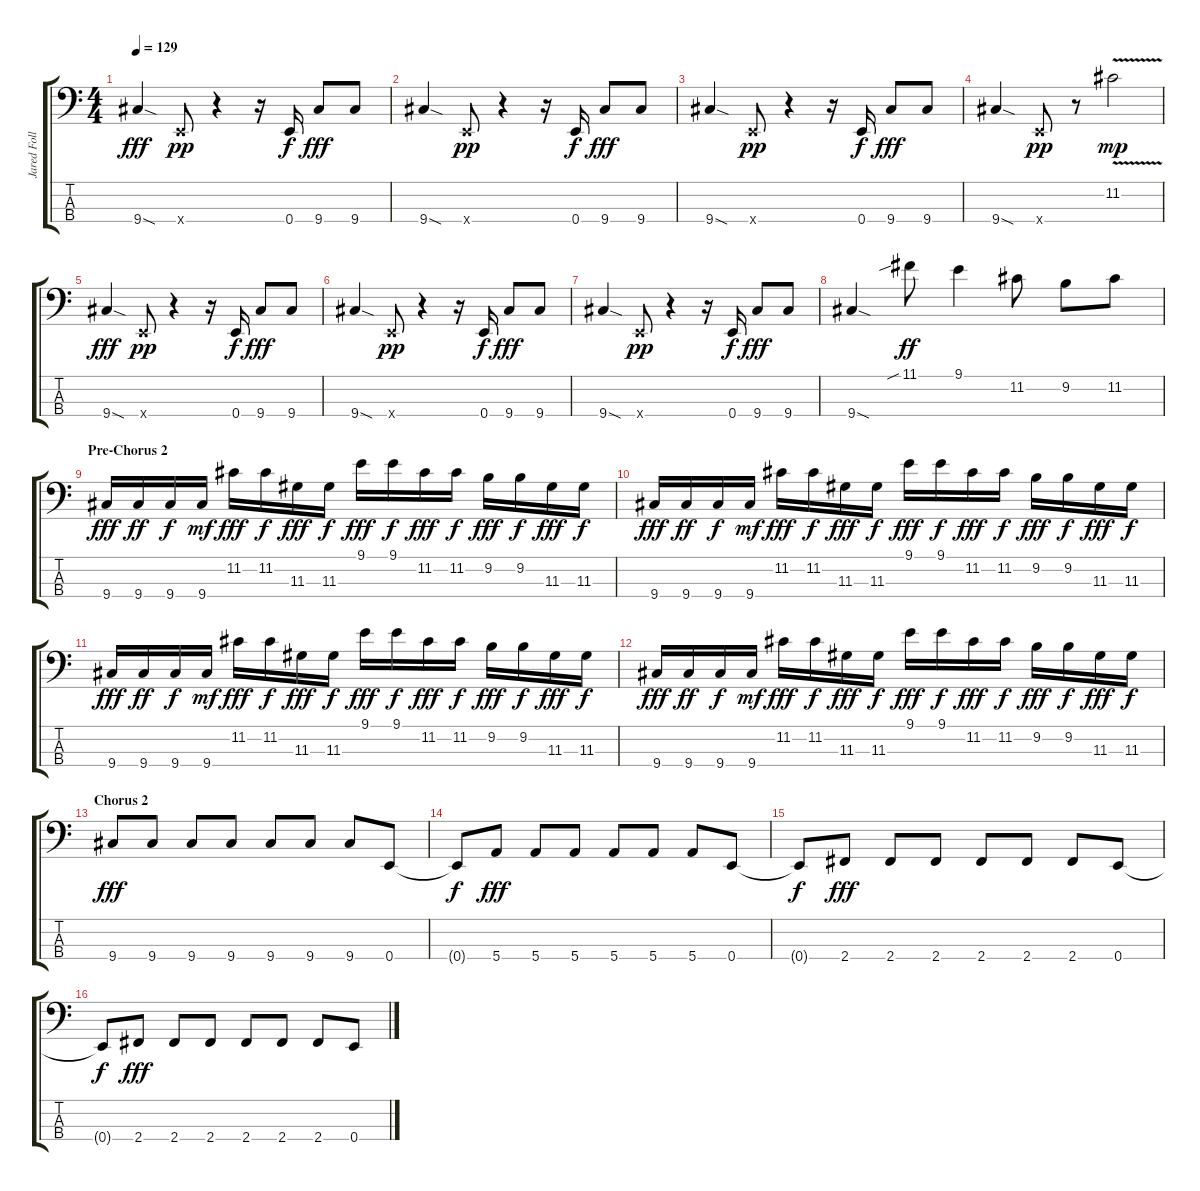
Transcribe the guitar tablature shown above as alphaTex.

\track ("Jared Followill" "Jared Foll") {instrument electricbasspick}
\staff {score tabs}
\tuning (G2 D2 A1 E1) {hide}
\ts (4 4)
\tempo 129
\clef f4
\ks c
9.4{sod}.4{dy fff} 0.4{x}.8{dy pp} r.4 r.16 0.4.16{dy f} 9.4.8{dy fff} 9.4.8 |
9.4{sod}.4 0.4{x}.8{dy pp} r.4 r.16 0.4.16{dy f} 9.4.8{dy fff} 9.4.8 |
9.4{sod}.4 0.4{x}.8{dy pp} r.4 r.16 0.4.16{dy f} 9.4.8{dy fff} 9.4.8 |
9.4{sod}.4 0.4{x}.8{dy pp} r.8 11.2{v}.2{dy mp volume 16 balance 8 instrument lead2sawtooth} |
9.4{sod}.4{dy fff volume 16 balance 8 instrument electricbasspick} 0.4{x}.8{dy pp} r.4 r.16 0.4.16{dy f} 9.4.8{dy fff} 9.4.8 |
9.4{sod}.4 0.4{x}.8{dy pp} r.4 r.16 0.4.16{dy f} 9.4.8{dy fff} 9.4.8 |
9.4{sod}.4 0.4{x}.8{dy pp} r.4 r.16 0.4.16{dy f} 9.4.8{dy fff} 9.4.8 |
9.4{sod}.4 11.1{sib}.8{dy ff} 9.1.4 11.2.8 9.2.8 11.2.8 |
\section ("" "Pre-Chorus 2")
9.4.16{dy fff} 9.4.16{dy ff} 9.4.16{dy f} 9.4.16{dy mf} 11.2.16{dy fff} 11.2.16{dy f} 11.3.16{dy fff} 11.3.16{dy f} 9.1.16{dy fff} 9.1.16{dy f} 11.2.16{dy fff} 11.2.16{dy f} 9.2.16{dy fff} 9.2.16{dy f} 11.3.16{dy fff} 11.3.16{dy f} |
9.4.16{dy fff} 9.4.16{dy ff} 9.4.16{dy f} 9.4.16{dy mf} 11.2.16{dy fff} 11.2.16{dy f} 11.3.16{dy fff} 11.3.16{dy f} 9.1.16{dy fff} 9.1.16{dy f} 11.2.16{dy fff} 11.2.16{dy f} 9.2.16{dy fff} 9.2.16{dy f} 11.3.16{dy fff} 11.3.16{dy f} |
9.4.16{dy fff} 9.4.16{dy ff} 9.4.16{dy f} 9.4.16{dy mf} 11.2.16{dy fff} 11.2.16{dy f} 11.3.16{dy fff} 11.3.16{dy f} 9.1.16{dy fff} 9.1.16{dy f} 11.2.16{dy fff} 11.2.16{dy f} 9.2.16{dy fff} 9.2.16{dy f} 11.3.16{dy fff} 11.3.16{dy f} |
9.4.16{dy fff} 9.4.16{dy ff} 9.4.16{dy f} 9.4.16{dy mf} 11.2.16{dy fff} 11.2.16{dy f} 11.3.16{dy fff} 11.3.16{dy f} 9.1.16{dy fff} 9.1.16{dy f} 11.2.16{dy fff} 11.2.16{dy f} 9.2.16{dy fff} 9.2.16{dy f} 11.3.16{dy fff} 11.3.16{dy f} |
\section ("" "Chorus 2 ")
9.4.8{dy fff} 9.4.8 9.4.8 9.4.8 9.4.8 9.4.8 9.4.8 0.4.8 |
0.4{t}.8{dy f} 5.4.8{dy fff} 5.4.8 5.4.8 5.4.8 5.4.8 5.4.8 0.4.8 |
0.4{t}.8{dy f} 2.4.8{dy fff} 2.4.8 2.4.8 2.4.8 2.4.8 2.4.8 0.4.8 |
0.4{t}.8{dy f} 2.4.8{dy fff} 2.4.8 2.4.8 2.4.8 2.4.8 2.4.8 0.4.8
